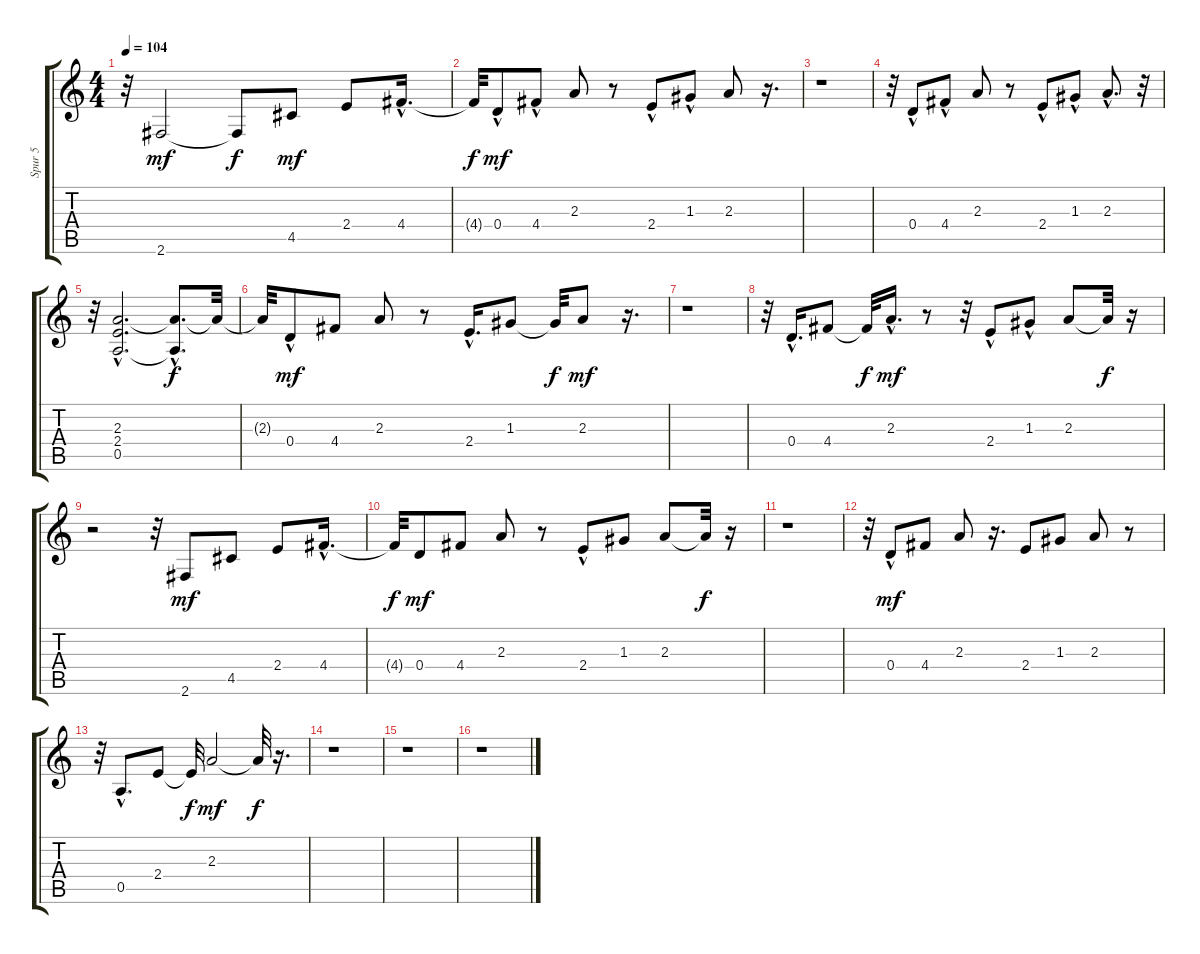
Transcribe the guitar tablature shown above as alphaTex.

\track ("Spur 5" "Spur 5") {instrument electricguitarclean}
\staff {score tabs}
\tuning (E4 B3 G3 D3 A2 E2) {hide}
\ts (4 4)
\tempo 104
\clef g2
\ks c
r.32{dy mf} 2.6.2 2.6{t}.8{dy f} 4.5.8{dy mf} 2.4.8 4.4{hac}.16{d} |
4.4{t}.32{dy f} 0.4{hac}.8{dy mf} 4.4{hac}.8 2.3.8 r.8 2.4{hac}.8 1.3{hac}.8 2.3.8 r.16{d} |
r.1 |
r.32 0.4{hac}.8 4.4{hac}.8 2.3.8 r.8 2.4{hac}.8 1.3{hac}.8 2.3{hac}.8{d} r.32 |
r.32 (2.3{hac} 2.4 0.5{hac}).2{d} (2.3{hac t} 0.5{t}).8{d dy f} 2.3{t}.32 |
2.3{t}.32 0.4{hac}.8{dy mf} 4.4.8 2.3.8 r.8 2.4{hac}.16{d} 1.3.8 1.3{t}.32{dy f} 2.3.8{dy mf} r.16{d} |
r.1 |
r.32 0.4{hac}.16{d} 4.4.8 4.4{t}.32{dy f} 2.3{hac}.16{d dy mf} r.8 r.32 2.4{hac}.8 1.3{hac}.8 2.3.8 2.3{t}.32{dy f} r.16 |
r.2 r.32 2.6.8{dy mf} 4.5.8 2.4.8 4.4{hac}.16{d} |
4.4{t}.32{dy f} 0.4.8{dy mf} 4.4.8 2.3.8 r.8 2.4{hac}.8 1.3.8 2.3.8 2.3{t}.32{dy f} r.16 |
r.1 |
r.32 0.4{hac}.8{dy mf} 4.4.8 2.3.8 r.16{d} 2.4.8 1.3.8 2.3.8 r.8 |
r.32 0.5{hac}.8{d} 2.4.8 2.4{t}.32{dy f} 2.3.2{dy mf} 2.3{t}.32{dy f} r.16{d} |
r.1 |
r.1 |
r.1
